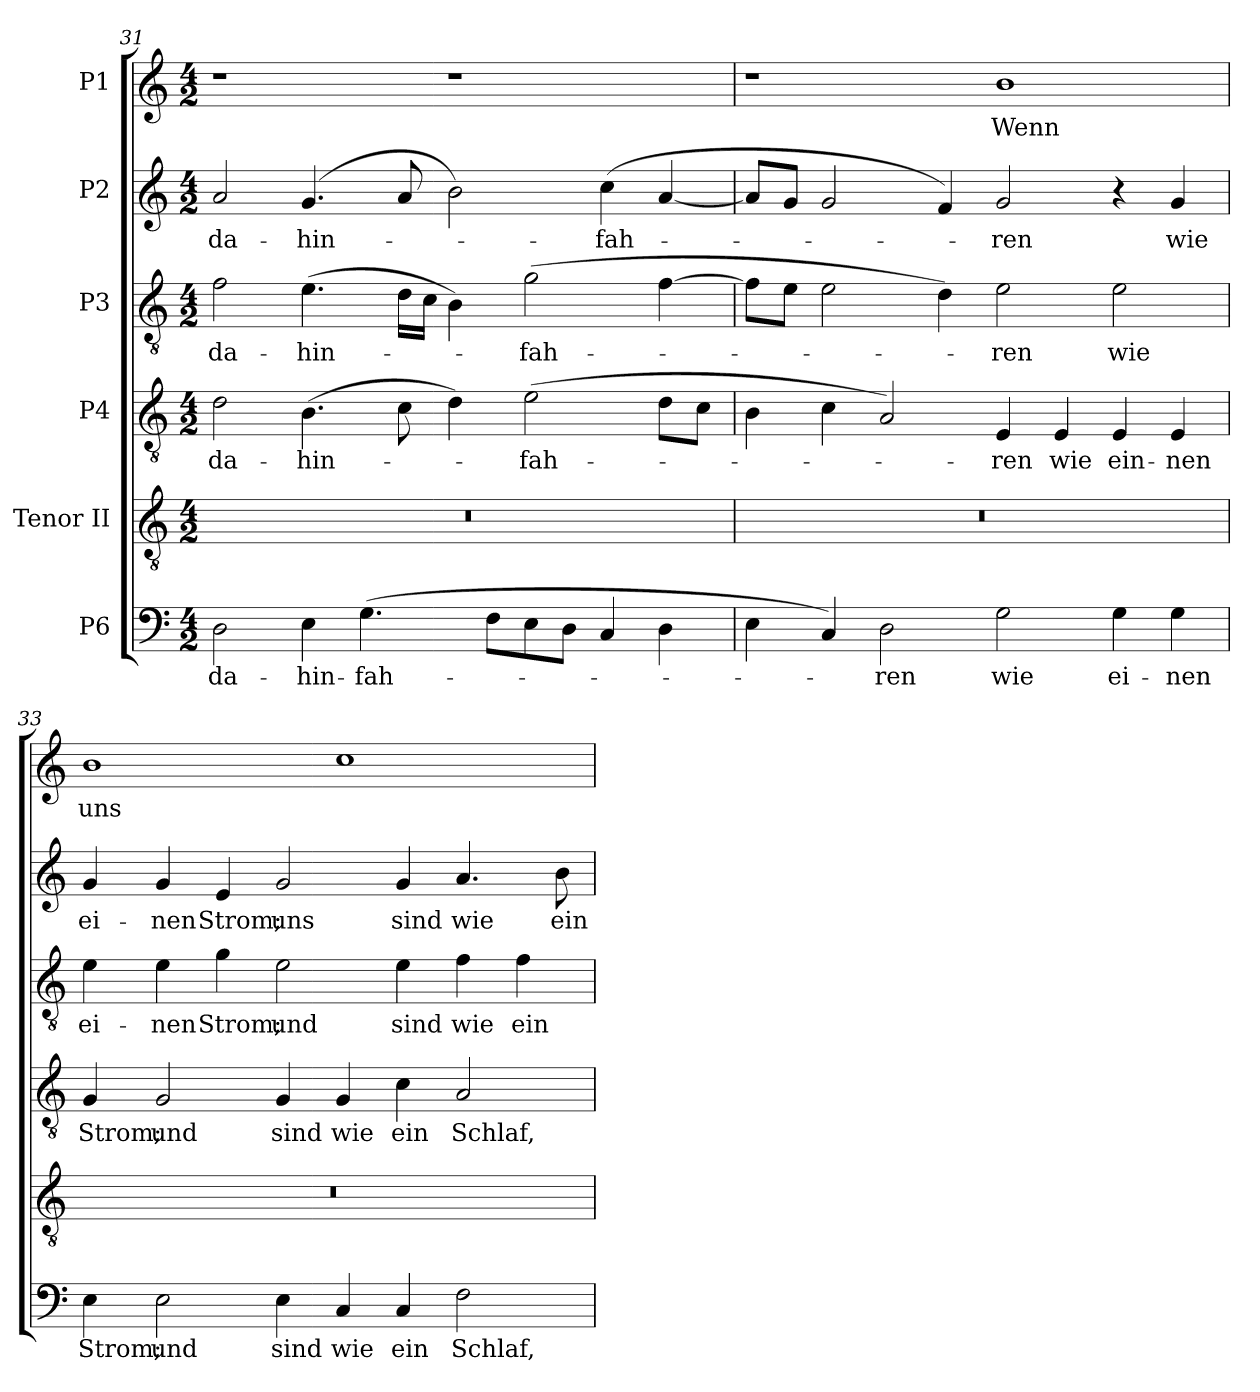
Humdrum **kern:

**kern	**text	**kern	**kern	**text	**kern	**text	**kern	**text	**kern	**text
*part6	*part6	*part5	*part4	*part4	*part3	*part3	*part2	*part2	*part1	*part1
*staff6	*staff6	*staff5	*staff4	*staff4	*staff3	*staff3	*staff2	*staff2	*staff1	*staff1
*I"P6	*	*I"Tenor II	*I"P4	*	*I"P3	*	*I"P2	*	*I"P1	*
*clefF4	*	*clefGv2	*clefGv2	*	*clefGv2	*	*clefG2	*	*clefG2	*
*	*	*ITrd7c12	*ITrd7c12	*	*ITrd7c12	*	*	*	*	*
*k[]	*	*k[]	*k[]	*	*k[]	*	*k[]	*	*k[]	*
*C:	*	*C:	*C:	*	*C:	*	*C:	*	*C:	*
*M4/2	*	*M4/2	*M4/2	*	*M4/2	*	*M4/2	*	*M4/2	*
=31	=31	=31	=31	=31	=31	=31	=31	=31	=31	=31
!	!LO:LY:b:color=#000000	!LO:N:vis=1	!	!	!	!	!	!	!	!
!	!	!	!	!LO:LY:b:color=#000000	!	!	!	!	!	!
!	!	!	!	!	!	!LO:LY:b:color=#000000	!	!	!	!
!	!	!	!	!	!	!	!	!LO:LY:b:color=#000000	!	!
2Di\	da-	0r	2Di\	da-	2Fi\	da-	2ai/	da-	1r	.
!	!LO:LY:b:color=#000000	!	!	!	!	!	!	!	!	!
!	!	!	!	!LO:LY:b:color=#000000	!	!	!	!	!	!
!	!	!	!	!	!	!LO:LY:b:color=#000000	!	!	!	!
!	!	!	!	!	!	!	!	!LO:LY:b:color=#000000	!	!
4Ei\	-hin-	.	(4.BBi\	-hin-	(4.Ei\	-hin-	(4.gi/	-hin-	.	.
!	!LO:LY:b:color=#000000	!	!	!	!	!	!	!	!	!
(4.Gi\	-fah-	.	.	.	.	.	.	.	.	.
.	.	.	8Ci\	.	16Di\LL	.	8ai/	.	.	.
.	.	.	.	.	16Ci\JJ	.	.	.	.	.
.	.	.	4Di\)	.	4BBi\)	.	2bi\)	.	1r	.
8Fi\L	.	.	.	.	.	.	.	.	.	.
!	!	!	!	!LO:LY:b:color=#000000	!	!	!	!	!	!
!	!	!	!	!	!	!LO:LY:b:color=#000000	!	!	!	!
8Ei\	.	.	(2Ei\	-fah-	(2Gi\	-fah-	.	.	.	.
8Di\J	.	.	.	.	.	.	.	.	.	.
!	!	!	!	!	!	!	!	!LO:LY:b:color=#000000	!	!
4Ci/	.	.	.	.	.	.	(4cci\	-fah-	.	.
4Di\	.	.	8Di\L	.	[4Fi\	.	[4ai/	.	.	.
.	.	.	8Ci\J	.	.	.	.	.	.	.
=32	=32	=32	=32	=32	=32	=32	=32	=32	=32	=32
!	!	!LO:N:vis=1	!	!	!	!	!	!	!	!
4Ei\	.	0r	4BBi\	.	8Fi\L]	.	8ai/L]	.	1r	.
.	.	.	.	.	8Ei\J	.	8gi/J	.	.	.
4Ci/)	.	.	4Ci\	.	2Ei\	.	2gi/	.	.	.
!	!LO:LY:b:color=#000000	!	!	!	!	!	!	!	!	!
2Di\	-ren	.	2AAi/)	.	.	.	.	.	.	.
.	.	.	.	.	4Di\)	.	4fi/)	.	.	.
!	!LO:LY:b:color=#000000	!	!	!	!	!	!	!	!	!
!	!	!	!	!LO:LY:b:color=#000000	!	!	!	!	!	!
!	!	!	!	!	!	!LO:LY:b:color=#000000	!	!	!	!
!	!	!	!	!	!	!	!	!LO:LY:b:color=#000000	!	!
!	!	!	!	!	!	!	!	!	!	!LO:LY:b:color=#000000
2Gi\	wie	.	4EEi/	-ren	2Ei\	-ren	2gi/	-ren	1bi	Wenn
!	!	!	!	!LO:LY:b:color=#000000	!	!	!	!	!	!
.	.	.	4EEi/	wie	.	.	.	.	.	.
!	!LO:LY:b:color=#000000	!	!	!	!	!	!	!	!	!
!	!	!	!	!LO:LY:b:color=#000000	!	!	!	!	!	!
!	!	!	!	!	!	!LO:LY:b:color=#000000	!	!	!	!
4Gi\	ei-	.	4EEi/	ein-	2Ei\	wie	4r	.	.	.
!	!LO:LY:b:color=#000000	!	!	!	!	!	!	!	!	!
!	!	!	!	!LO:LY:b:color=#000000	!	!	!	!	!	!
!	!	!	!	!	!	!	!	!LO:LY:b:color=#000000	!	!
4Gi\	-nen	.	4EEi/	-nen	.	.	4gi/	wie	.	.
!!LO:PB:g=z
=33	=33	=33	=33	=33	=33	=33	=33	=33	=33	=33
!	!LO:LY:b:color=#000000	!LO:N:vis=1	!	!	!	!	!	!	!	!
!	!	!	!	!LO:LY:b:color=#000000	!	!	!	!	!	!
!	!	!	!	!	!	!LO:LY:b:color=#000000	!	!	!	!
!	!	!	!	!	!	!	!	!LO:LY:b:color=#000000	!	!
!	!	!	!	!	!	!	!	!	!	!LO:LY:b:color=#000000
4Ei\	Strom;	0r	4GGi/	Strom;	4Ei\	ei-	4gi/	ei-	1bi	uns
!	!LO:LY:b:color=#000000	!	!	!	!	!	!	!	!	!
!	!	!	!	!LO:LY:b:color=#000000	!	!	!	!	!	!
!	!	!	!	!	!	!LO:LY:b:color=#000000	!	!	!	!
!	!	!	!	!	!	!	!	!LO:LY:b:color=#000000	!	!
2Ei\	und	.	2GGi/	und	4Ei\	-nen	4gi/	-nen	.	.
!	!	!	!	!	!	!LO:LY:b:color=#000000	!	!	!	!
!	!	!	!	!	!	!	!	!LO:LY:b:color=#000000	!	!
.	.	.	.	.	4Gi\	Strom;	4ei/	Strom;	.	.
!	!LO:LY:b:color=#000000	!	!	!	!	!	!	!	!	!
!	!	!	!	!LO:LY:b:color=#000000	!	!	!	!	!	!
!	!	!	!	!	!	!LO:LY:b:color=#000000	!	!	!	!
!	!	!	!	!	!	!	!	!LO:LY:b:color=#000000	!	!
4Ei\	sind	.	4GGi/	sind	2Ei\	und	2gi/	uns	.	.
!	!LO:LY:b:color=#000000	!	!	!	!	!	!	!	!	!
!	!	!	!	!LO:LY:b:color=#000000	!	!	!	!	!	!
4Ci/	wie	.	4GGi/	wie	.	.	.	.	1cci	.
!	!LO:LY:b:color=#000000	!	!	!	!	!	!	!	!	!
!	!	!	!	!LO:LY:b:color=#000000	!	!	!	!	!	!
!	!	!	!	!	!	!LO:LY:b:color=#000000	!	!	!	!
!	!	!	!	!	!	!	!	!LO:LY:b:color=#000000	!	!
4Ci/	ein	.	4Ci\	ein	4Ei\	sind	4gi/	sind	.	.
!	!LO:LY:b:color=#000000	!	!	!	!	!	!	!	!	!
!	!	!	!	!LO:LY:b:color=#000000	!	!	!	!	!	!
!	!	!	!	!	!	!LO:LY:b:color=#000000	!	!	!	!
!	!	!	!	!	!	!	!	!LO:LY:b:color=#000000	!	!
2Fi\	Schlaf,	.	2AAi/	Schlaf,	4Fi\	wie	4.ai/	wie	.	.
!	!	!	!	!	!	!LO:LY:b:color=#000000	!	!	!	!
.	.	.	.	.	4Fi\	ein	.	.	.	.
!	!	!	!	!	!	!	!	!LO:LY:b:color=#000000	!	!
.	.	.	.	.	.	.	8bi\	ein	.	.
=	=	=	=	=	=	=	=	=	=	=
*-	*-	*-	*-	*-	*-	*-	*-	*-	*-	*-
